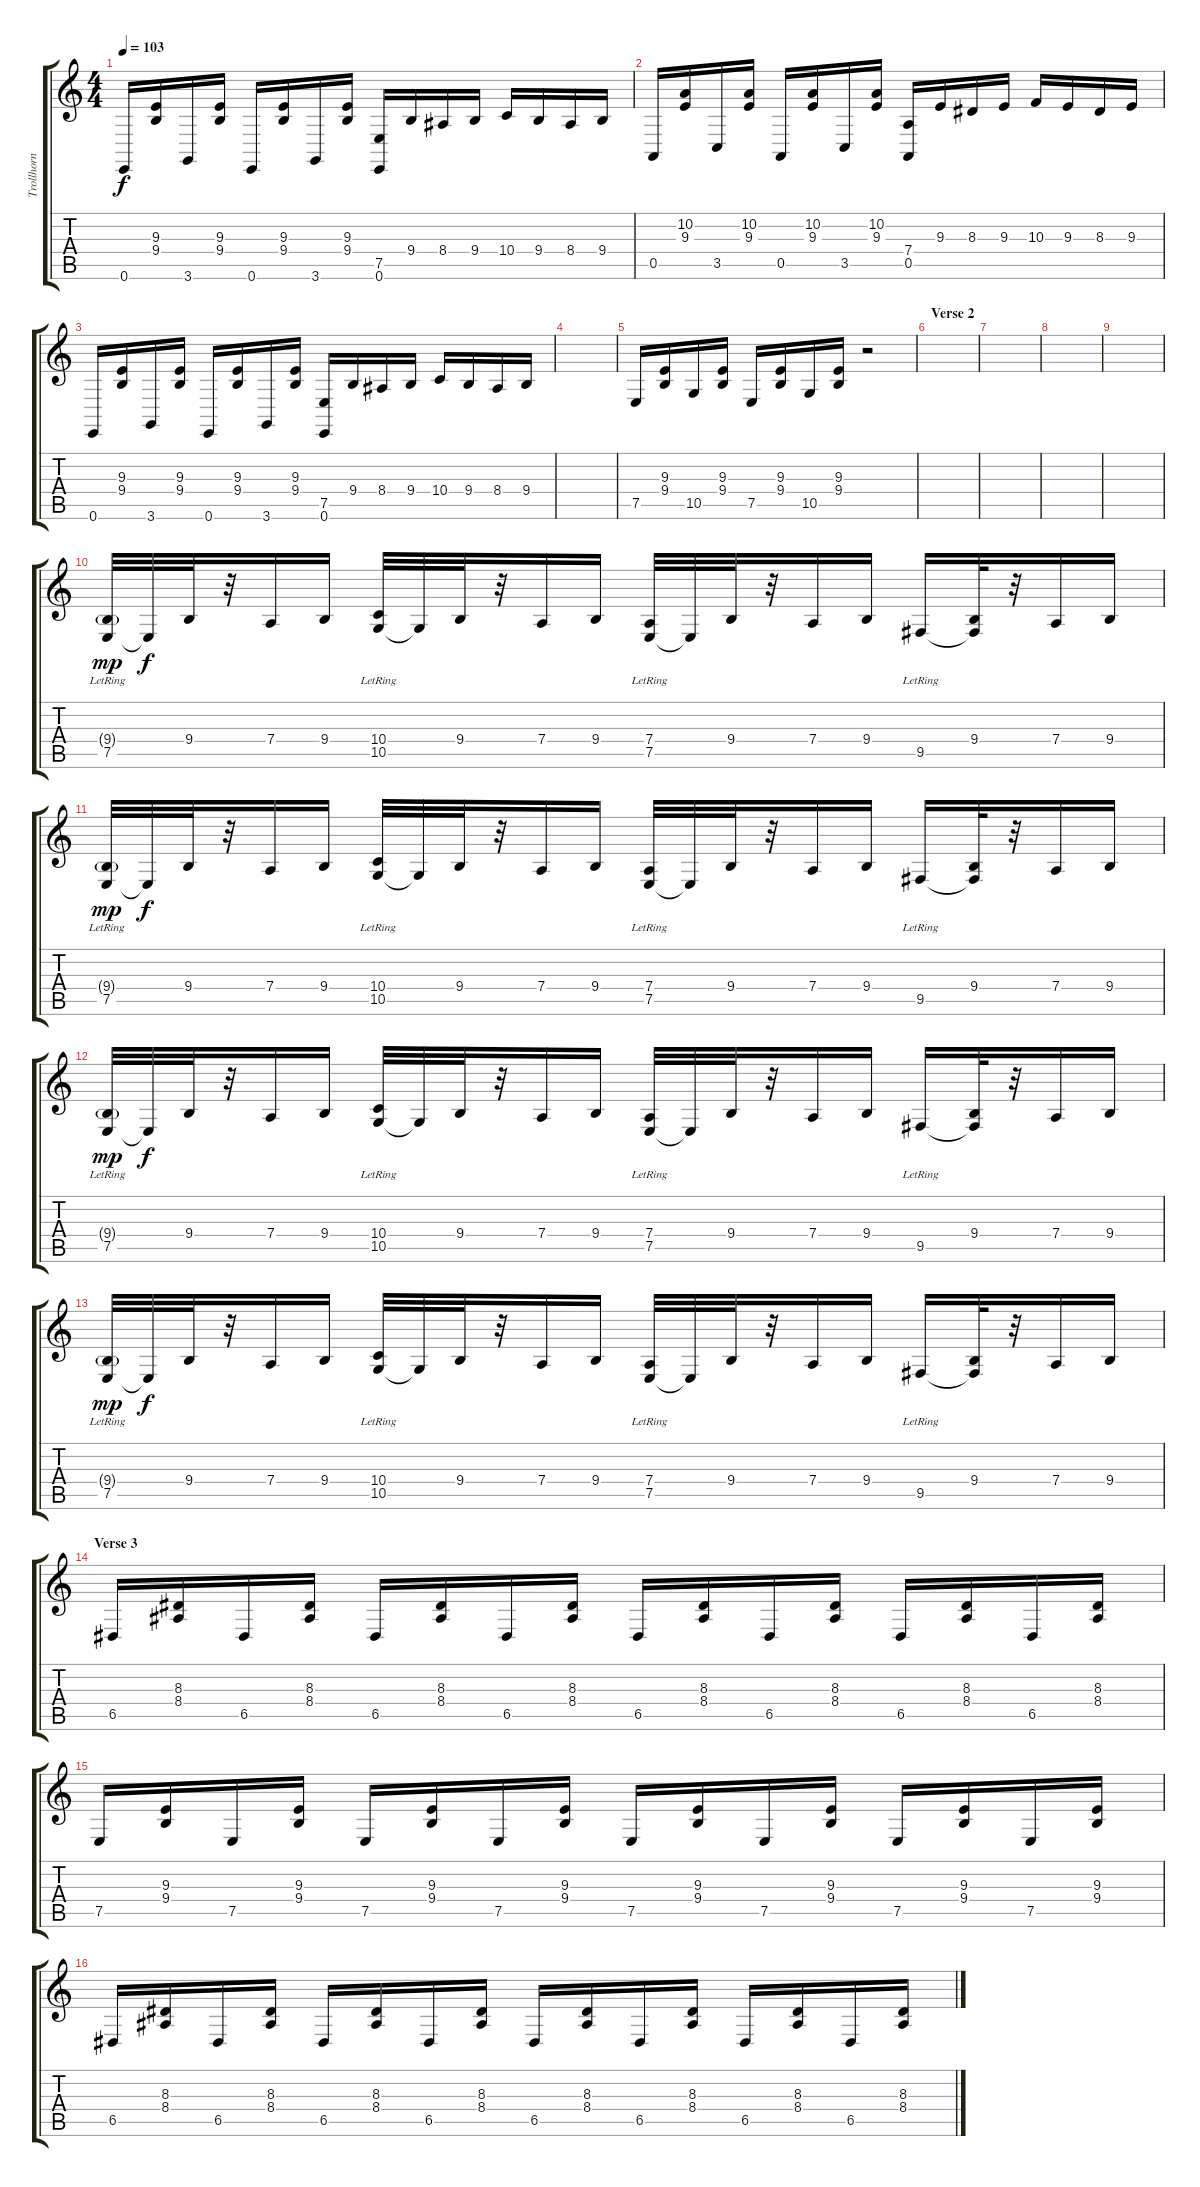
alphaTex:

\track ("Trollhorn" "Trollhorn") {instrument harpsichord}
\staff {score tabs}
\tuning (E4 B3 G3 D3 A2 E2) {hide}
\ts (4 4)
\tempo 103
\clef g2
\ks c
0.6.16{dy f} (9.3 9.4).16 3.6.16 (9.3 9.4).16 0.6.16 (9.3 9.4).16 3.6.16 (9.3 9.4).16 (7.5 0.6).16 9.4.16 8.4.16 9.4.16 10.4.16 9.4.16 8.4.16 9.4.16 |
0.5.16 (10.2 9.3).16 3.5.16 (10.2 9.3).16 0.5.16 (10.2 9.3).16 3.5.16 (10.2 9.3).16 (7.4 0.5).16 9.3.16 8.3.16 9.3.16 10.3.16 9.3.16 8.3.16 9.3.16 |
0.6.16 (9.3 9.4).16 3.6.16 (9.3 9.4).16 0.6.16 (9.3 9.4).16 3.6.16 (9.3 9.4).16 (7.5 0.6).16 9.4.16 8.4.16 9.4.16 10.4.16 9.4.16 8.4.16 9.4.16 |
\section ("" "")
|
7.5.16 (9.3 9.4).16 10.5.16 (9.3 9.4).16 7.5.16 (9.3 9.4).16 10.5.16 (9.3 9.4).16 r.2 |
\section ("" "Verse 2")
|
|
|
|
\section ("" "")
(9.4{g lr} 7.5{lr}).32{dy mp} 7.5{t}.32{dy f} 9.4.32 r.32 7.4.16 9.4.16 (10.4{lr} 10.5{lr}).32 10.5{t}.32 9.4.32 r.32 7.4.16 9.4.16 (7.4{lr} 7.5{lr}).32 7.5{t}.32 9.4.32 r.32 7.4.16 9.4.16 9.5{lr}.16 (9.4 9.5{t}).32 r.32 7.4.16 9.4.16 |
(9.4{g lr} 7.5{lr}).32{dy mp} 7.5{t}.32{dy f} 9.4.32 r.32 7.4.16 9.4.16 (10.4{lr} 10.5{lr}).32 10.5{t}.32 9.4.32 r.32 7.4.16 9.4.16 (7.4{lr} 7.5{lr}).32 7.5{t}.32 9.4.32 r.32 7.4.16 9.4.16 9.5{lr}.16 (9.4 9.5{t}).32 r.32 7.4.16 9.4.16 |
(9.4{g lr} 7.5{lr}).32{dy mp} 7.5{t}.32{dy f} 9.4.32 r.32 7.4.16 9.4.16 (10.4{lr} 10.5{lr}).32 10.5{t}.32 9.4.32 r.32 7.4.16 9.4.16 (7.4{lr} 7.5{lr}).32 7.5{t}.32 9.4.32 r.32 7.4.16 9.4.16 9.5{lr}.16 (9.4 9.5{t}).32 r.32 7.4.16 9.4.16 |
(9.4{g lr} 7.5{lr}).32{dy mp} 7.5{t}.32{dy f} 9.4.32 r.32 7.4.16 9.4.16 (10.4{lr} 10.5{lr}).32 10.5{t}.32 9.4.32 r.32 7.4.16 9.4.16 (7.4{lr} 7.5{lr}).32 7.5{t}.32 9.4.32 r.32 7.4.16 9.4.16 9.5{lr}.16 (9.4 9.5{t}).32 r.32 7.4.16 9.4.16 |
\section ("" "Verse 3")
6.5.16 (8.3 8.4).16 6.5.16 (8.3 8.4).16 6.5.16 (8.3 8.4).16 6.5.16 (8.3 8.4).16 6.5.16 (8.3 8.4).16 6.5.16 (8.3 8.4).16 6.5.16 (8.3 8.4).16 6.5.16 (8.3 8.4).16 |
7.5.16 (9.3 9.4).16 7.5.16 (9.3 9.4).16 7.5.16 (9.3 9.4).16 7.5.16 (9.3 9.4).16 7.5.16 (9.3 9.4).16 7.5.16 (9.3 9.4).16 7.5.16 (9.3 9.4).16 7.5.16 (9.3 9.4).16 |
6.5.16 (8.3 8.4).16 6.5.16 (8.3 8.4).16 6.5.16 (8.3 8.4).16 6.5.16 (8.3 8.4).16 6.5.16 (8.3 8.4).16 6.5.16 (8.3 8.4).16 6.5.16 (8.3 8.4).16 6.5.16 (8.3 8.4).16
